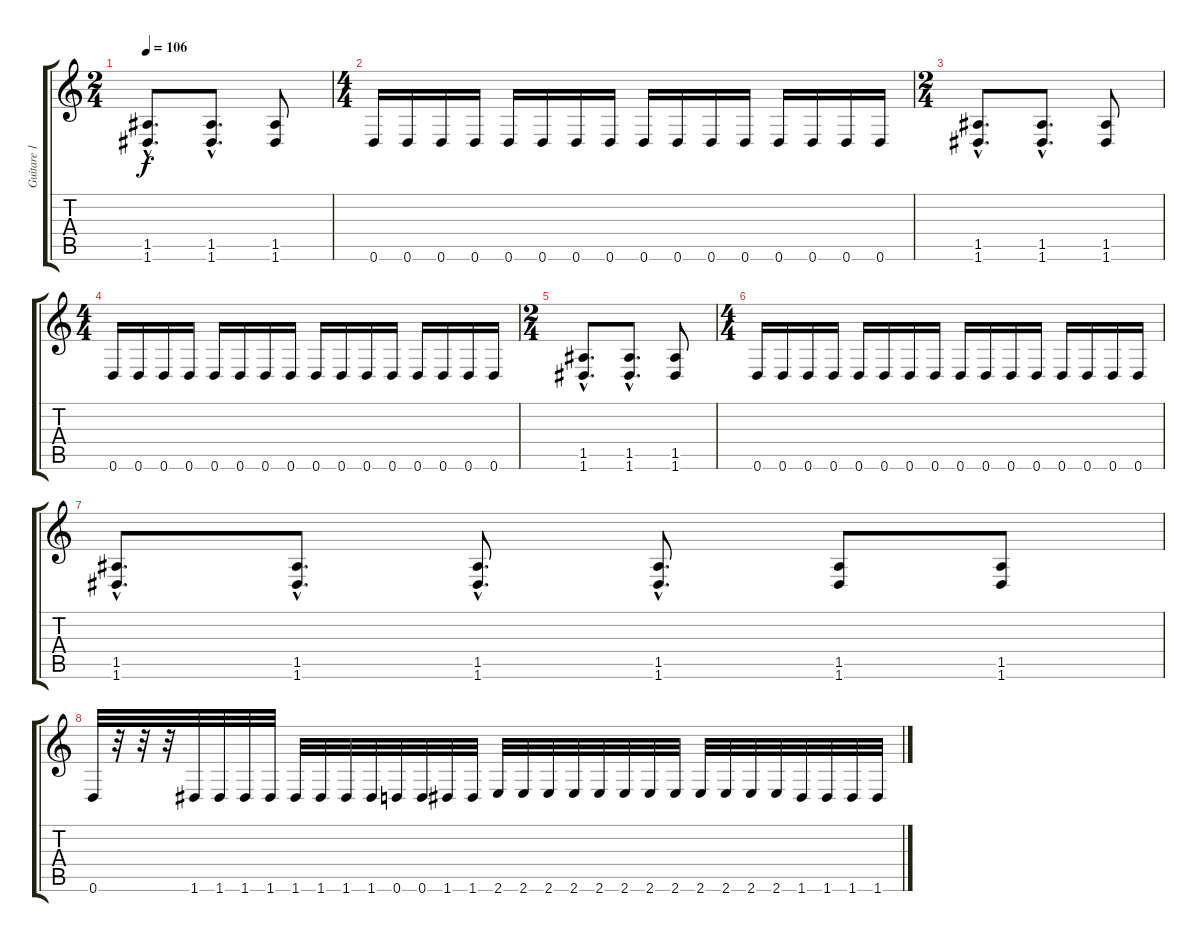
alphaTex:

\track ("Guitare 1" "Guitare 1") {instrument distortionguitar}
\staff {score tabs}
\tuning (E4 B3 G3 D3 A2 D2) {hide}
\ts (2 4)
\tempo 106
\clef g2
\ks c
(1.5{hac} 1.6{hac}).8{d dy f} (1.5{hac} 1.6{hac}).8{d} (1.5 1.6).8 |
\ts (4 4)
0.6.16 0.6.16 0.6.16 0.6.16 0.6.16 0.6.16 0.6.16 0.6.16 0.6.16 0.6.16 0.6.16 0.6.16 0.6.16 0.6.16 0.6.16 0.6.16 |
\ts (2 4)
(1.5{hac} 1.6{hac}).8{d} (1.5{hac} 1.6{hac}).8{d} (1.5 1.6).8 |
\ts (4 4)
0.6.16 0.6.16 0.6.16 0.6.16 0.6.16 0.6.16 0.6.16 0.6.16 0.6.16 0.6.16 0.6.16 0.6.16 0.6.16 0.6.16 0.6.16 0.6.16 |
\ts (2 4)
(1.5{hac} 1.6{hac}).8{d} (1.5{hac} 1.6{hac}).8{d} (1.5 1.6).8 |
\ts (4 4)
0.6.16 0.6.16 0.6.16 0.6.16 0.6.16 0.6.16 0.6.16 0.6.16 0.6.16 0.6.16 0.6.16 0.6.16 0.6.16 0.6.16 0.6.16 0.6.16 |
(1.5{hac} 1.6{hac}).8{d} (1.5{hac} 1.6{hac}).8{d} (1.5{hac} 1.6{hac}).8{d} (1.5{hac} 1.6{hac}).8{d} (1.5 1.6).8 (1.5 1.6).8 |
0.6.32 r.32 r.32 r.32 1.6.32 1.6.32 1.6.32 1.6.32 1.6.32 1.6.32 1.6.32 1.6.32 0.6.32 0.6.32 1.6.32 1.6.32 2.6.32 2.6.32 2.6.32 2.6.32 2.6.32 2.6.32 2.6.32 2.6.32 2.6.32 2.6.32 2.6.32 2.6.32 1.6.32 1.6.32 1.6.32 1.6.32
